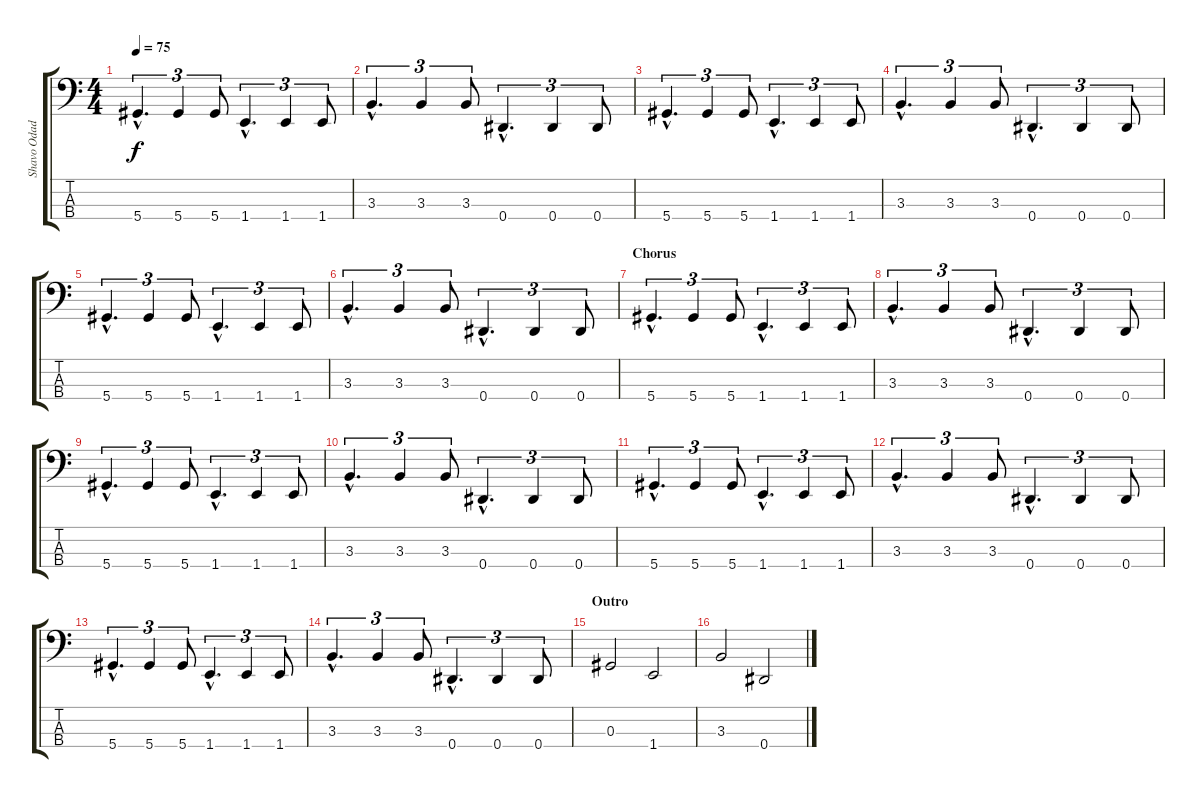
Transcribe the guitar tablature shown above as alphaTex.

\track ("Shavo Odadjian (Bass)" "Shavo Odad") {instrument electricbassfinger}
\staff {score tabs}
\tuning (Gb2 Db2 Ab1 Eb1) {hide}
\ts (4 4)
\tempo 75
\clef f4
\ks c
5.4{hac}.4{d tu (3 2) dy f} 5.4.4{tu (3 2)} 5.4.8{tu (3 2)} 1.4{hac}.4{d tu (3 2)} 1.4.4{tu (3 2)} 1.4.8{tu (3 2)} |
3.3{hac}.4{d tu (3 2)} 3.3.4{tu (3 2)} 3.3.8{tu (3 2)} 0.4{hac}.4{d tu (3 2)} 0.4.4{tu (3 2)} 0.4.8{tu (3 2)} |
5.4{hac}.4{d tu (3 2)} 5.4.4{tu (3 2)} 5.4.8{tu (3 2)} 1.4{hac}.4{d tu (3 2)} 1.4.4{tu (3 2)} 1.4.8{tu (3 2)} |
3.3{hac}.4{d tu (3 2)} 3.3.4{tu (3 2)} 3.3.8{tu (3 2)} 0.4{hac}.4{d tu (3 2)} 0.4.4{tu (3 2)} 0.4.8{tu (3 2)} |
5.4{hac}.4{d tu (3 2)} 5.4.4{tu (3 2)} 5.4.8{tu (3 2)} 1.4{hac}.4{d tu (3 2)} 1.4.4{tu (3 2)} 1.4.8{tu (3 2)} |
3.3{hac}.4{d tu (3 2)} 3.3.4{tu (3 2)} 3.3.8{tu (3 2)} 0.4{hac}.4{d tu (3 2)} 0.4.4{tu (3 2)} 0.4.8{tu (3 2)} |
\section ("" "Chorus")
5.4{hac}.4{d tu (3 2)} 5.4.4{tu (3 2)} 5.4.8{tu (3 2)} 1.4{hac}.4{d tu (3 2)} 1.4.4{tu (3 2)} 1.4.8{tu (3 2)} |
3.3{hac}.4{d tu (3 2)} 3.3.4{tu (3 2)} 3.3.8{tu (3 2)} 0.4{hac}.4{d tu (3 2)} 0.4.4{tu (3 2)} 0.4.8{tu (3 2)} |
5.4{hac}.4{d tu (3 2)} 5.4.4{tu (3 2)} 5.4.8{tu (3 2)} 1.4{hac}.4{d tu (3 2)} 1.4.4{tu (3 2)} 1.4.8{tu (3 2)} |
3.3{hac}.4{d tu (3 2)} 3.3.4{tu (3 2)} 3.3.8{tu (3 2)} 0.4{hac}.4{d tu (3 2)} 0.4.4{tu (3 2)} 0.4.8{tu (3 2)} |
5.4{hac}.4{d tu (3 2)} 5.4.4{tu (3 2)} 5.4.8{tu (3 2)} 1.4{hac}.4{d tu (3 2)} 1.4.4{tu (3 2)} 1.4.8{tu (3 2)} |
3.3{hac}.4{d tu (3 2)} 3.3.4{tu (3 2)} 3.3.8{tu (3 2)} 0.4{hac}.4{d tu (3 2)} 0.4.4{tu (3 2)} 0.4.8{tu (3 2)} |
5.4{hac}.4{d tu (3 2)} 5.4.4{tu (3 2)} 5.4.8{tu (3 2)} 1.4{hac}.4{d tu (3 2)} 1.4.4{tu (3 2)} 1.4.8{tu (3 2)} |
3.3{hac}.4{d tu (3 2)} 3.3.4{tu (3 2)} 3.3.8{tu (3 2)} 0.4{hac}.4{d tu (3 2)} 0.4.4{tu (3 2)} 0.4.8{tu (3 2)} |
\section ("" "Outro")
0.3.2 1.4.2 |
3.3.2 0.4.2
